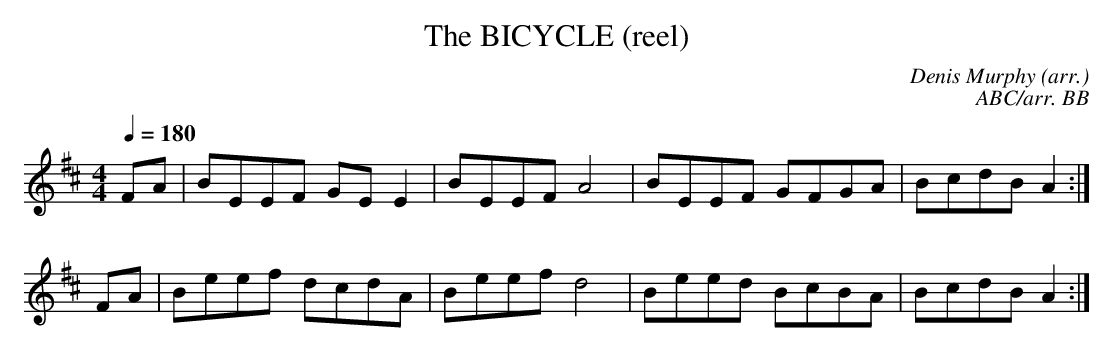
X:1
T:BICYCLE (reel), The
C:Denis Murphy (arr.)
C:ABC/arr. BB
Q:1/4=180
L:1/8
M:4/4
K:D
FA|BEEF GEE2|BEEF A4|BEEF GFGA|BcdB A2 :|
FA|Beef dcdA|Beef d4|Beed BcBA|BcdB A2 :|
